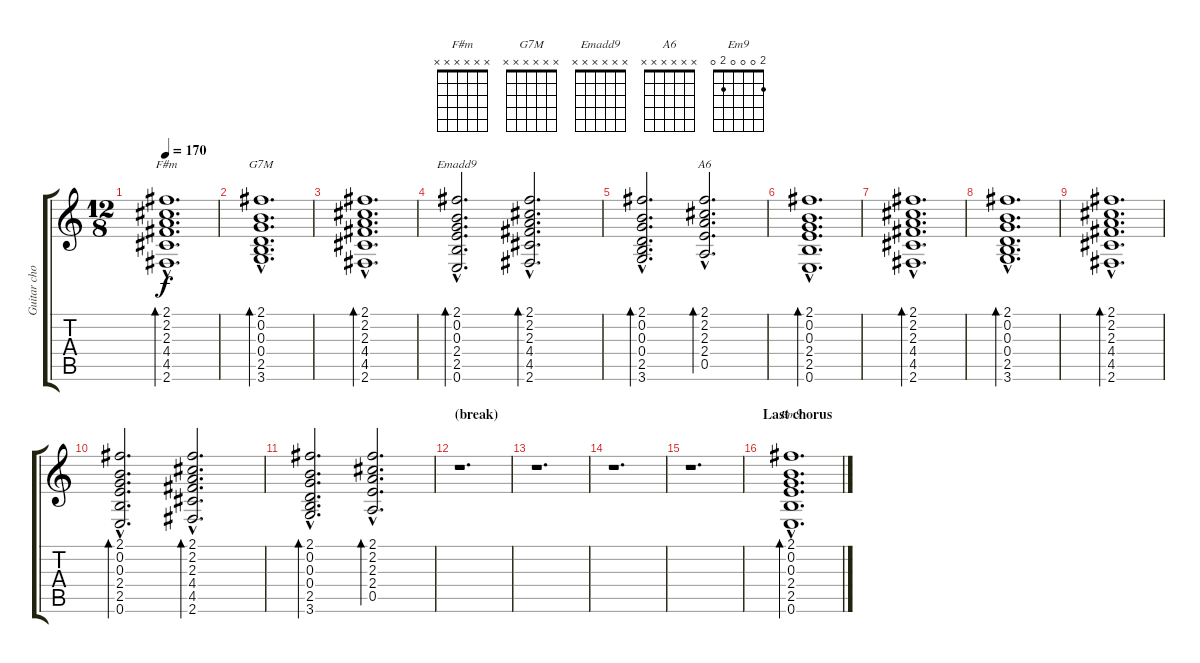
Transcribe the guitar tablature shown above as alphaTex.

\track ("Guitar chorus chords" "Guitar cho") {instrument acousticguitarsteel}
\staff {score tabs}
\tuning (E4 B3 G3 D3 A2 E2) {hide}
\chord ("F#m" x x x x x x)
\chord ("G7M" x x x x x x)
\chord ("Emadd9" x x x x x x)
\chord ("A6" x x x x x x)
\chord ("Em9" 2 0 0 0 2 0)
\ts (12 8)
\tempo 170
\clef g2
\ks c
(2.1{hac} 2.2{hac} 2.3{hac} 4.4{hac} 4.5{hac} 2.6{hac}).1{d bd 60 ch "F#m" dy f} |
(2.1{hac} 0.2{hac} 0.3{hac} 0.4{hac} 2.5{hac} 3.6{hac}).1{d bd 60 ch "G7M"} |
(2.1{hac} 2.2{hac} 2.3{hac} 4.4{hac} 4.5{hac} 2.6{hac}).1{d bd 60} |
(2.1{hac} 0.2{hac} 0.3{hac} 2.4{hac} 2.5{hac} 0.6{hac}).2{d bd 60 ch "Emadd9"} (2.1{hac} 2.2{hac} 2.3{hac} 4.4{hac} 4.5{hac} 2.6{hac}).2{d bd 60} |
(2.1{hac} 0.2{hac} 0.3{hac} 0.4{hac} 2.5{hac} 3.6{hac}).2{d bd 60} (2.1{hac} 2.2{hac} 2.3{hac} 2.4{hac} 0.5{hac}).2{d bd 60 ch "A6"} |
(2.1{hac} 0.2{hac} 0.3{hac} 2.4{hac} 2.5{hac} 0.6{hac}).1{d bd 60} |
(2.1{hac} 2.2{hac} 2.3{hac} 4.4{hac} 4.5{hac} 2.6{hac}).1{d bd 60} |
(2.1{hac} 0.2{hac} 0.3{hac} 0.4{hac} 2.5{hac} 3.6{hac}).1{d bd 60} |
(2.1{hac} 2.2{hac} 2.3{hac} 4.4{hac} 4.5{hac} 2.6{hac}).1{d bd 60} |
(2.1{hac} 0.2{hac} 0.3{hac} 2.4{hac} 2.5{hac} 0.6{hac}).2{d bd 60} (2.1{hac} 2.2{hac} 2.3{hac} 4.4{hac} 4.5{hac} 2.6{hac}).2{d bd 60} |
(2.1{hac} 0.2{hac} 0.3{hac} 0.4{hac} 2.5{hac} 3.6{hac}).2{d bd 60} (2.1{hac} 2.2{hac} 2.3{hac} 2.4{hac} 0.5{hac}).2{d bd 60} |
\section ("" "(break)")
r.1{d} |
r.1{d} |
r.1{d} |
r.1{d} |
\section ("" "Last chorus")
(2.1{hac} 0.2{hac} 0.3{hac} 2.4{hac} 2.5{hac} 0.6{hac}).1{d bd 60 ch "Em9"}
